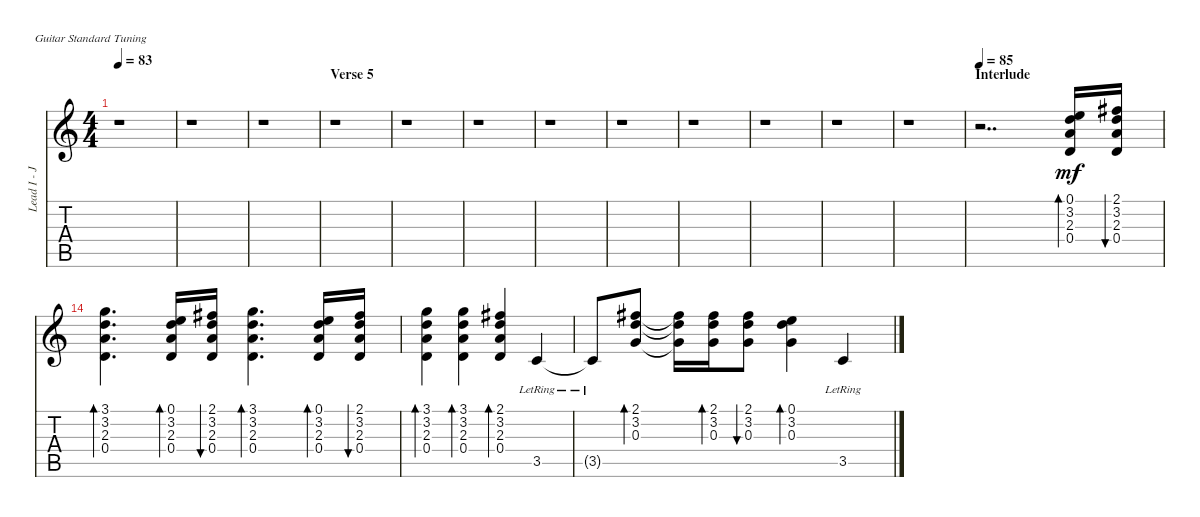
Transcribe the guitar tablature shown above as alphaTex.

\defaultSystemsLayout 4
\bracketExtendMode nobrackets
\defaultBarNumberDisplay FirstOfSystem
\track ("Lead I - J. Page - Overdrive" "Lead I - J") {instrument overdrivenguitar}
\staff {score tabs}
\tuning (E4 B3 G3 D3 A2 E2)
\ts (4 4)
\tempo 83
\clef g2
\scale
0.333333
\ks aminor
r.1{dy mf} |
\scale
0.333333 r.1 |
\scale
0.333333 r.1 |
\section ("" "Verse 5")
\scale
0.333333 r.1 |
\scale
0.333333 r.1 |
\scale
0.333333 r.1 |
\scale
0.333333 r.1 |
\scale
0.333333 r.1 |
\scale
0.333333 r.1 |
\scale
0.333333 r.1 |
\scale
0.333333 r.1 |
\scale
0.333333 r.1 |
\section ("" "Interlude")
\tempo 85
\scale
0.333333 r.2{dd} (0.4 2.3 3.2 0.1).16{bd 30} (0.4 2.3 3.2 2.1{acc #}).16{bu 30} |
\scale
0.333333 (0.4 2.3 3.2 3.1).4{d bd 30} (0.4 2.3 3.2 0.1).16{bd 30} (0.4 2.3 3.2 2.1{acc #}).16{bu 30} (0.4 2.3 3.2 3.1).4{d bd 30} (0.4 2.3 3.2 0.1).16{bd 30} (0.4 2.3 3.2 2.1{acc #}).16{bu 30} |
\scale
0.333333 (0.4 2.3 3.2 3.1).4{bd 30} (0.4 2.3 3.2 3.1).4{bd 30} (0.4 2.3 3.2 2.1{acc #}).4{bd 30} 3.5{lr}.4 |
\scale
0.333333 3.5{lr t}.8 (0.3 3.2 2.1{acc #}).8{bd 30} (0.3{t} 3.2{t} 2.1{t acc #}).16 (0.3 3.2 2.1{acc #}).16{bd 30} (0.3 3.2 2.1{acc #}).8{bu 30} (0.3 3.2 0.1).4{bd 30} 3.5{lr}.4
